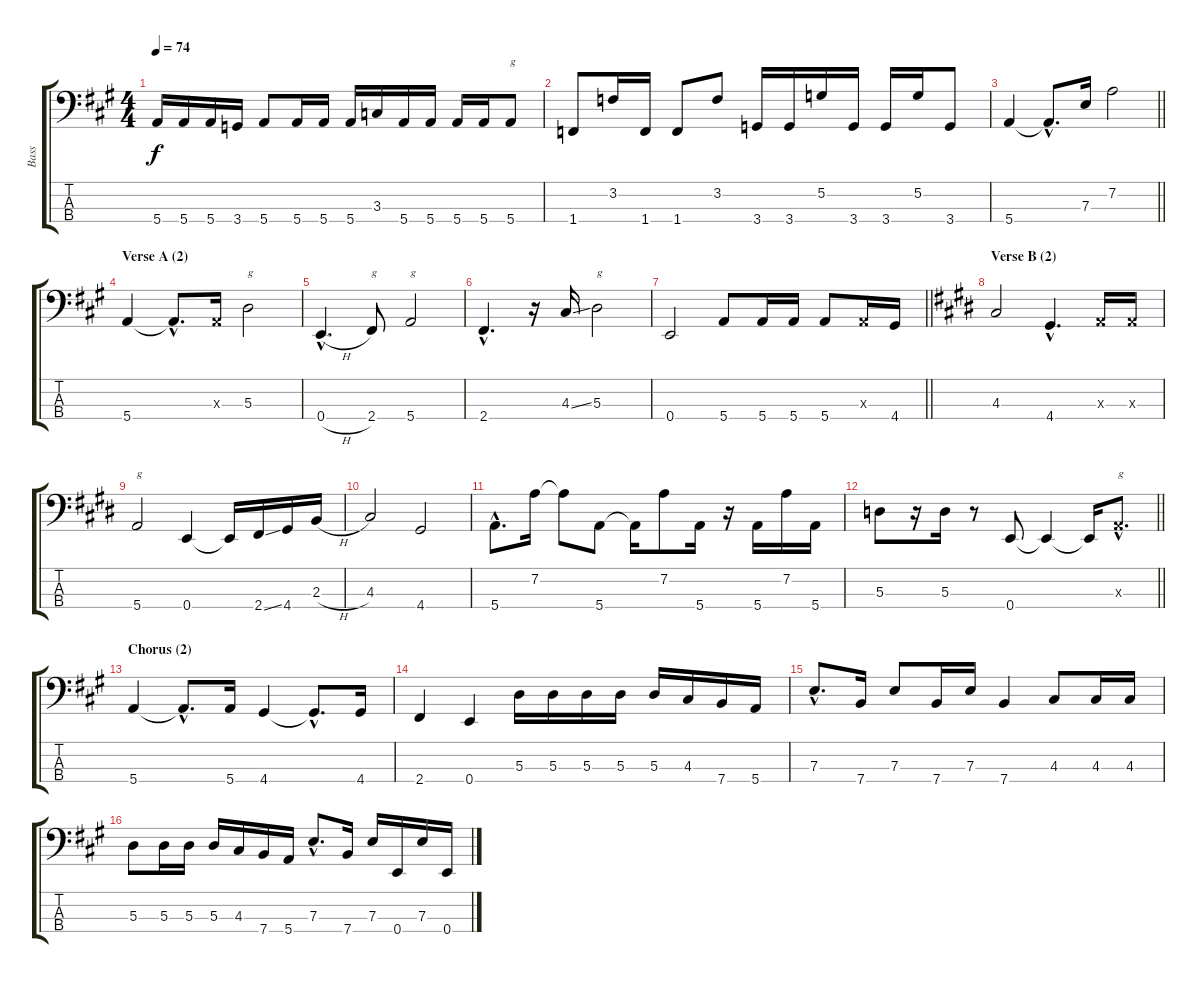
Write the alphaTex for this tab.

\track ("Bass" "Bass") {instrument electricbassfinger}
\staff {score tabs}
\tuning (G2 D2 A1 E1) {hide}
\ts (4 4)
\tempo 74
\clef f4
\ks a
5.4{t}.16{dy f} 5.4.16 5.4.16 3.4.16 5.4.8 5.4.16 5.4.16 5.4.16 3.3.16 5.4.16 5.4.16 5.4.16 5.4.16 5.4.8{txt "g"} |
1.4.8 3.2.16 1.4.16 1.4.8 3.2.8 3.4.16 3.4.16 5.2.16 3.4.16 3.4.16 5.2.16 3.4.8 |
\barLineRight lightlight
5.4.4 5.4{hac t}.8{d} 7.3.16 7.2.2 |
\section ("" "Verse A (2)")
\ks f#minor
5.4.4 5.4{hac t}.8{d} 0.3{x}.16 5.3.2{txt "g"} |
0.4{h hac}.4{d} 2.4.8{txt "g"} 5.4.2{txt "g"} |
2.4{hac}.4{d} r.16 4.3{ss}.16 5.3.2{txt "g"} |
\barLineRight lightlight
0.4.2 5.4.8 5.4.16 5.4.16 5.4.8 0.3{x}.16 4.4.16 |
\section ("" "Verse B (2)")
\ks c#minor
4.3.2 4.4{hac}.4{d} 0.3{x}.16 0.3{x}.16 |
5.4.2{txt "g"} 0.4.4 0.4{t}.16 2.4{ss}.16 4.4.16 2.3{h}.16 |
4.3.2 4.4.2 |
5.4{hac}.8{d} 7.2.16 7.2{t}.8 5.4.8 5.4{t}.16 7.2.8 5.4.16 r.16 5.4.16 7.2.16 5.4.16 |
\barLineRight lightlight
5.3.8 r.16 5.3.16 r.8 0.4.8 0.4{t}.4 0.4{t}.16 0.3{hac x}.8{d txt "g"} |
\section ("" "Chorus (2)")
\ks a
5.4.4 5.4{hac t}.8{d} 5.4.16 4.4.4 4.4{hac t}.8{d} 4.4.16 |
2.4.4 0.4.4 5.3.16 5.3.16 5.3.16 5.3.16 5.3.16 4.3.16 7.4.16 5.4.16 |
7.3{hac}.8{d} 7.4.16 7.3.8 7.4.16 7.3.16 7.4.4 4.3.8 4.3.16 4.3.16 |
5.3.8 5.3.16 5.3.16 5.3.16 4.3.16 7.4.16 5.4.16 7.3{hac}.8{d} 7.4.16 7.3.16 0.4.16 7.3.16 0.4.16
